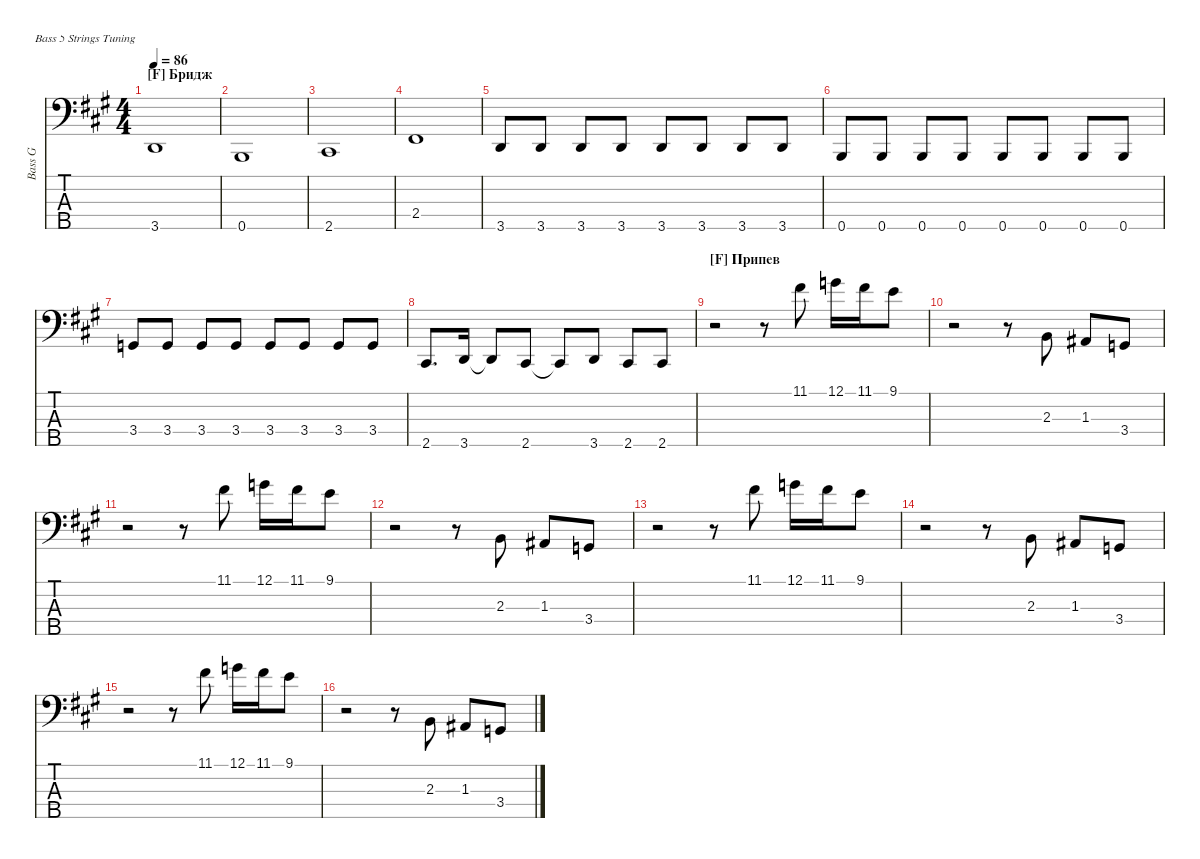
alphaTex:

\defaultSystemsLayout 4
\hideDynamics
\bracketExtendMode nobrackets
\track ("Bass Guitar" "Bass G") {instrument acousticbass}
\staff {score tabs}
\tuning (G2 D2 A1 E1 B0)
\ts (4 4)
\section ("F" "Бридж")
\tempo 86
\clef f4
\ks f#minor
3.5{acc forcenatural}.1{dy mf beam Up} |
0.5{acc forcenatural}.1{beam Up} |
2.5{acc #}.1{beam Up} |
2.4{acc #}.1{beam Up} |
3.5{acc forcenatural}.8{beam Up} 3.5{acc forcenatural}.8{beam Up} 3.5{acc forcenatural}.8{beam Up} 3.5{acc forcenatural}.8{beam Up} 3.5{acc forcenatural}.8{beam Up} 3.5{acc forcenatural}.8{beam Up} 3.5{acc forcenatural}.8{beam Up} 3.5{acc forcenatural}.8{beam Up} |
0.5{acc forcenatural}.8{beam Up} 0.5{acc forcenatural}.8{beam Up} 0.5{acc forcenatural}.8{beam Up} 0.5{acc forcenatural}.8{beam Up} 0.5{acc forcenatural}.8{beam Up} 0.5{acc forcenatural}.8{beam Up} 0.5{acc forcenatural}.8{beam Up} 0.5{acc forcenatural}.8{beam Up} |
3.4{acc forcenatural}.8{beam Up} 3.4{acc forcenatural}.8{beam Up} 3.4{acc forcenatural}.8{beam Up} 3.4{acc forcenatural}.8{beam Up} 3.4{acc forcenatural}.8{beam Up} 3.4{acc forcenatural}.8{beam Up} 3.4{acc forcenatural}.8{beam Up} 3.4{acc forcenatural}.8{beam Up} |
2.5{acc #}.8{d beam Up} 3.5{acc forcenatural}.16{beam Up} 3.5{t acc forcenatural}.8{beam Up} 2.5{acc #}.8{beam Up} 2.5{t acc #}.8{beam Up} 3.5{acc forcenatural}.8{beam Up} 2.5{acc #}.8{beam Up} 2.5{acc #}.8{beam Up} |
\section ("F" "Припев")
r.2{beam Down} r.8{beam Down} 11.1{acc #}.8{beam Down} 12.1{acc forcenatural}.16{beam Down} 11.1{acc #}.16{beam Down} 9.1{acc forcenatural}.8{beam Down} |
r.2{beam Down} r.8{beam Down} 2.3{acc forcenatural}.8{beam Up} 1.3{acc #}.8{beam Up} 3.4{acc forcenatural}.8{beam Up} |
r.2{beam Down} r.8{beam Down} 11.1{acc #}.8{beam Down} 12.1{acc forcenatural}.16{beam Down} 11.1{acc #}.16{beam Down} 9.1{acc forcenatural}.8{beam Down} |
r.2{beam Down} r.8{beam Down} 2.3{acc forcenatural}.8{beam Up} 1.3{acc #}.8{beam Up} 3.4{acc forcenatural}.8{beam Up} |
r.2{beam Down} r.8{beam Down} 11.1{acc #}.8{beam Down} 12.1{acc forcenatural}.16{beam Down} 11.1{acc #}.16{beam Down} 9.1{acc forcenatural}.8{beam Down} |
r.2{beam Down} r.8{beam Down} 2.3{acc forcenatural}.8{beam Up} 1.3{acc #}.8{beam Up} 3.4{acc forcenatural}.8{beam Up} |
r.2{beam Down} r.8{beam Down} 11.1{acc #}.8{beam Down} 12.1{acc forcenatural}.16{beam Down} 11.1{acc #}.16{beam Down} 9.1{acc forcenatural}.8{beam Down} |
r.2{beam Down} r.8{beam Down} 2.3{acc forcenatural}.8{beam Up} 1.3{acc #}.8{beam Up} 3.4{acc forcenatural}.8{beam Up}
